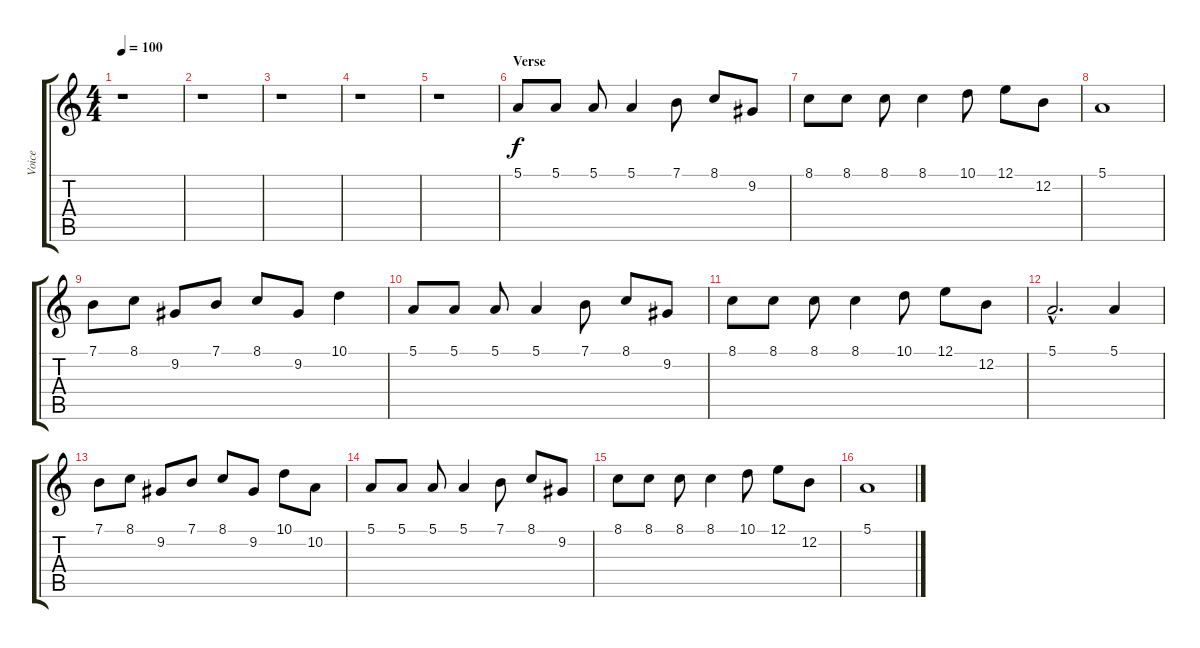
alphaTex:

\track ("Voice" "Voice") {instrument tremolostrings}
\staff {score tabs}
\tuning (E4 B3 G3 D3 A2 E2) {hide}
\ts (4 4)
\tempo 100
\clef g2
\ks c
r.1{dy f} |
r.1 |
r.1 |
r.1 |
r.1 |
\section ("" "Verse")
5.1.8 5.1.8 5.1.8 5.1.4 7.1.8 8.1.8 9.2.8 |
8.1.8 8.1.8 8.1.8 8.1.4 10.1.8 12.1.8 12.2.8 |
5.1.1 |
7.1.8 8.1.8 9.2.8 7.1.8 8.1.8 9.2.8 10.1.4 |
5.1.8 5.1.8 5.1.8 5.1.4 7.1.8 8.1.8 9.2.8 |
8.1.8 8.1.8 8.1.8 8.1.4 10.1.8 12.1.8 12.2.8 |
5.1{hac}.2{d} 5.1.4 |
7.1.8 8.1.8 9.2.8 7.1.8 8.1.8 9.2.8 10.1.8 10.2.8 |
5.1.8 5.1.8 5.1.8 5.1.4 7.1.8 8.1.8 9.2.8 |
8.1.8 8.1.8 8.1.8 8.1.4 10.1.8 12.1.8 12.2.8 |
5.1.1
